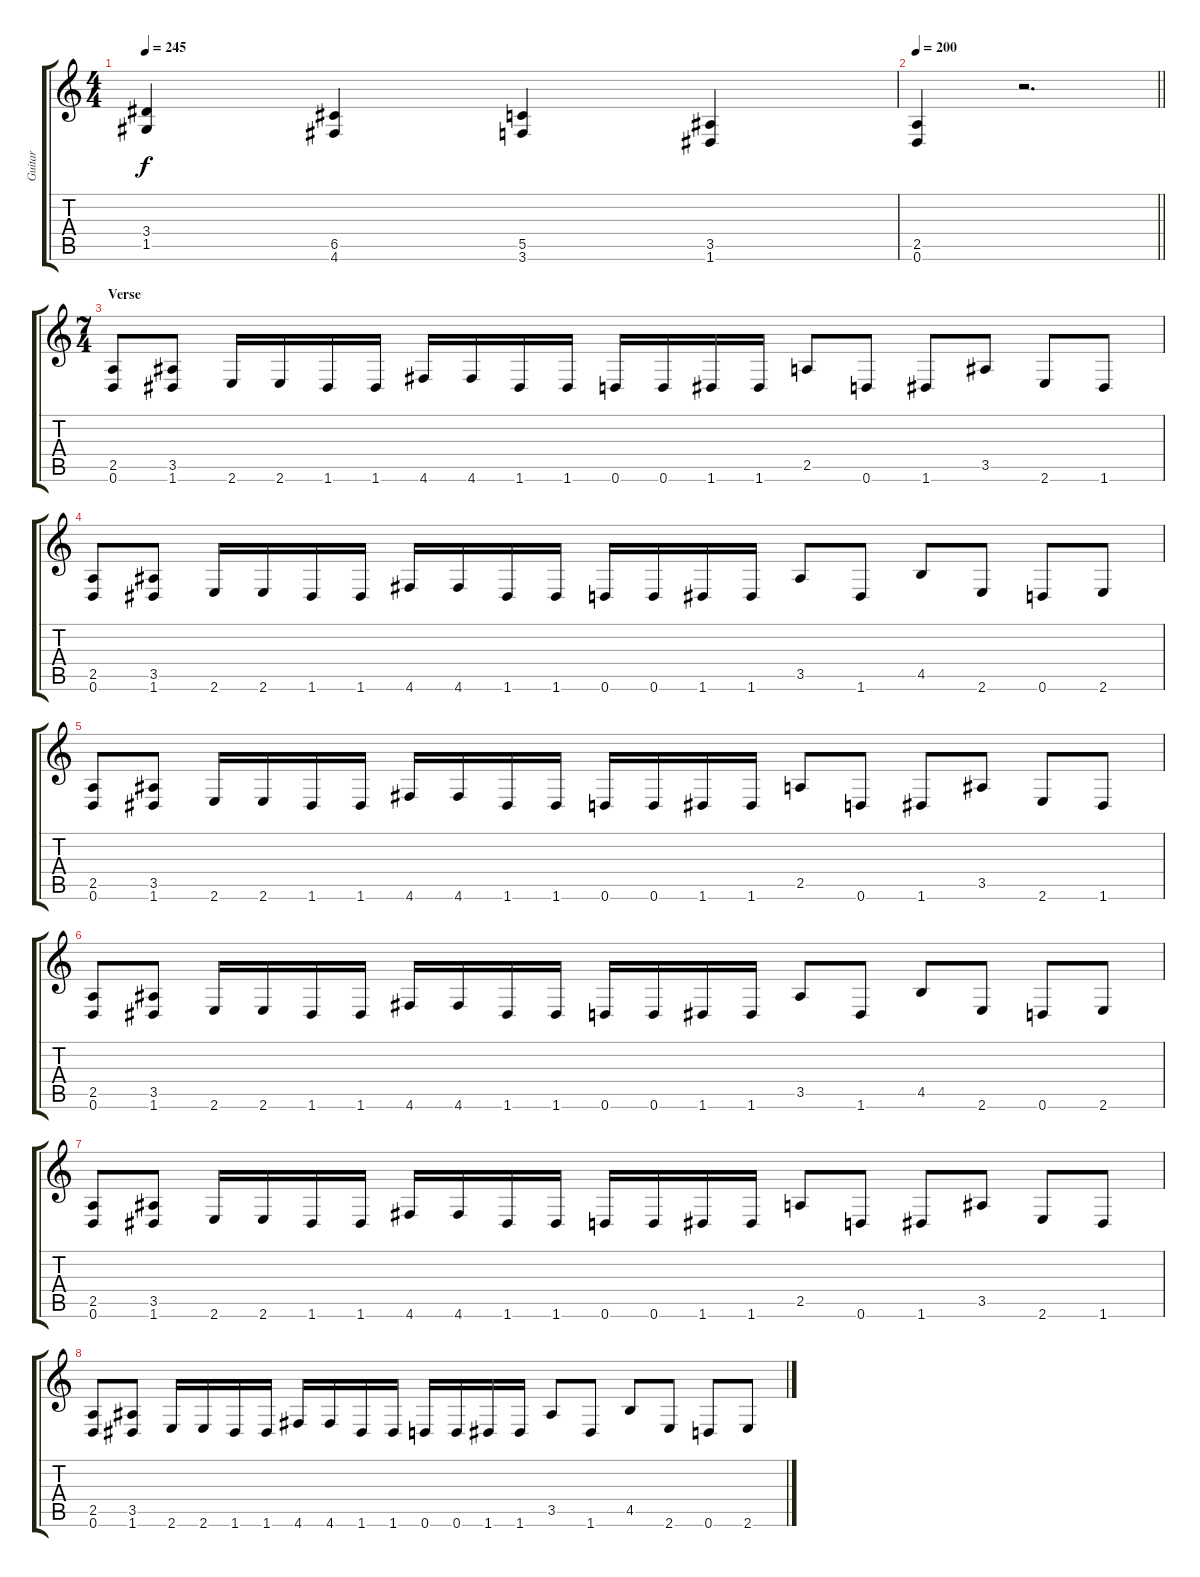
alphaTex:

\track ("Guitar" "Guitar") {instrument distortionguitar}
\staff {score tabs}
\tuning (D4 A3 F3 C3 G2 D2) {hide}
\ts (4 4)
\tempo 245
\clef g2
\ks c
(3.4 1.5).4{dy f} (6.5 4.6).4 (5.5 3.6).4 (3.5 1.6).4 |
\tempo 200
\barLineRight lightlight
(2.5 0.6).4 r.2{d} |
\ts (7 4)
\section ("" "Verse")
(2.5 0.6).8 (3.5 1.6).8 2.6.16 2.6.16 1.6.16 1.6.16 4.6.16 4.6.16 1.6.16 1.6.16 0.6.16 0.6.16 1.6.16 1.6.16 2.5.8 0.6.8 1.6.8 3.5.8 2.6.8 1.6.8 |
(2.5 0.6).8 (3.5 1.6).8 2.6.16 2.6.16 1.6.16 1.6.16 4.6.16 4.6.16 1.6.16 1.6.16 0.6.16 0.6.16 1.6.16 1.6.16 3.5.8 1.6.8 4.5.8 2.6.8 0.6.8 2.6.8 |
(2.5 0.6).8 (3.5 1.6).8 2.6.16 2.6.16 1.6.16 1.6.16 4.6.16 4.6.16 1.6.16 1.6.16 0.6.16 0.6.16 1.6.16 1.6.16 2.5.8 0.6.8 1.6.8 3.5.8 2.6.8 1.6.8 |
(2.5 0.6).8 (3.5 1.6).8 2.6.16 2.6.16 1.6.16 1.6.16 4.6.16 4.6.16 1.6.16 1.6.16 0.6.16 0.6.16 1.6.16 1.6.16 3.5.8 1.6.8 4.5.8 2.6.8 0.6.8 2.6.8 |
(2.5 0.6).8 (3.5 1.6).8 2.6.16 2.6.16 1.6.16 1.6.16 4.6.16 4.6.16 1.6.16 1.6.16 0.6.16 0.6.16 1.6.16 1.6.16 2.5.8 0.6.8 1.6.8 3.5.8 2.6.8 1.6.8 |
(2.5 0.6).8 (3.5 1.6).8 2.6.16 2.6.16 1.6.16 1.6.16 4.6.16 4.6.16 1.6.16 1.6.16 0.6.16 0.6.16 1.6.16 1.6.16 3.5.8 1.6.8 4.5.8 2.6.8 0.6.8 2.6.8
